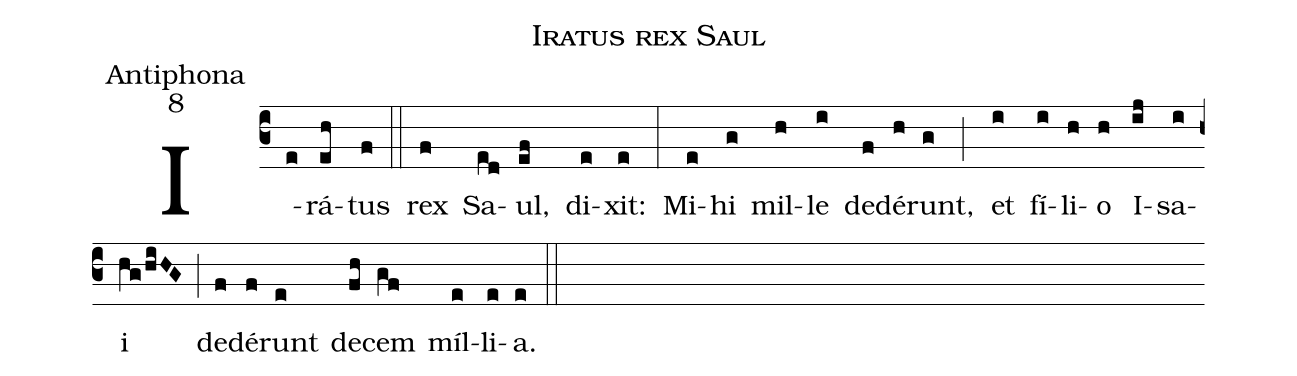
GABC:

name:Iratus rex Saul;
office-part:Antiphona;
mode:8;
%%
(c3) I(e)rá(eh)tus(f) (::)
rex(f) Sa(ed)ul,(ef) di(e)xit:(e) (:)
Mi(e)hi(g) mil(h)le(i) de(f)dé(h)runt,(g) (;) et(i) fí(i)li(h)o(h) I(ij)sa(i)i(hg/hiHG) (;) de(f)dé(f)runt(e) de(fh)cem(gf) míl(e)li(e)a.(e) (::)
